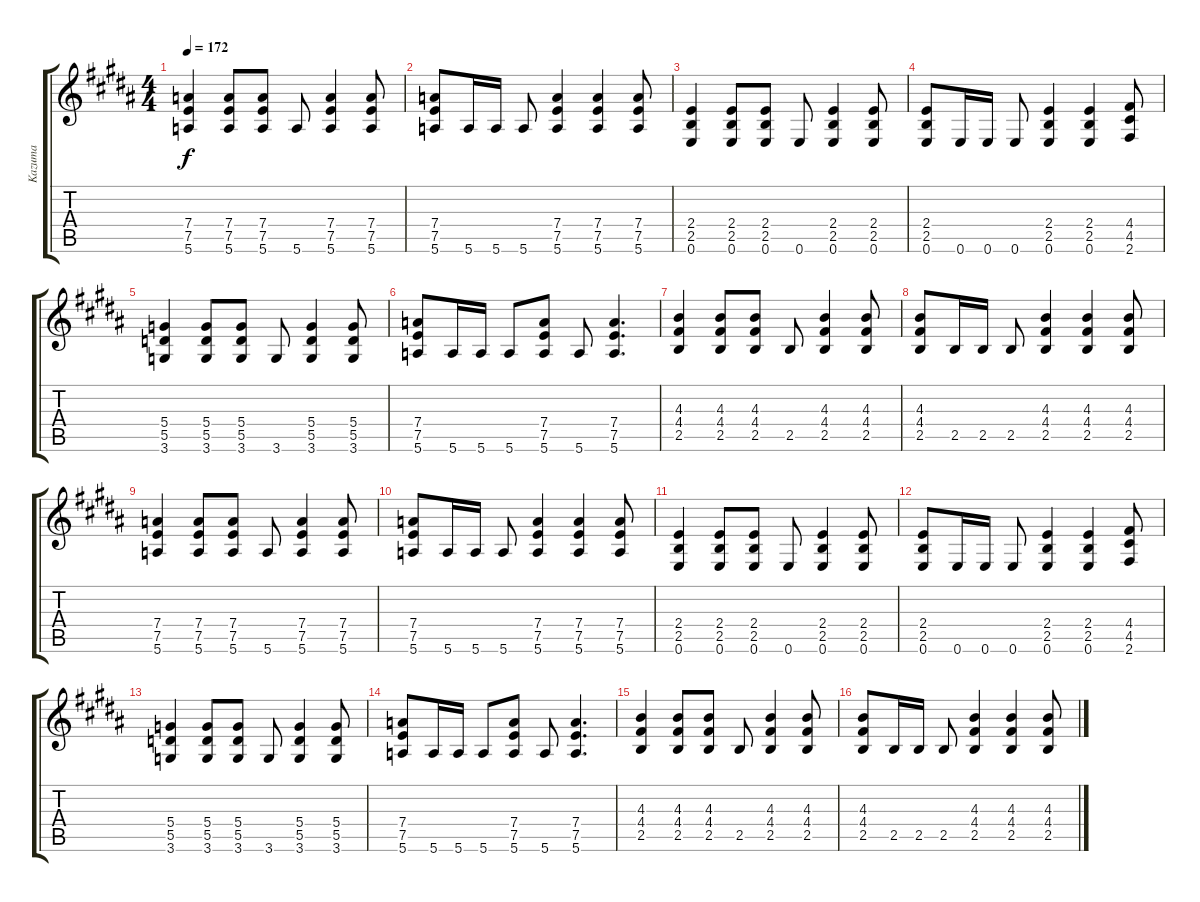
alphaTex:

\track ("Kazuma" "Kazuma") {instrument overdrivenguitar}
\staff {score tabs}
\tuning (E4 B3 G3 D3 A2 E2) {hide}
\ts (4 4)
\tempo 172
\clef g2
\ks b
(7.4 7.5 5.6).4{dy f} (7.4 7.5 5.6).8 (7.4 7.5 5.6).8 5.6.8 (7.4 7.5 5.6).4 (7.4 7.5 5.6).8 |
(7.4 7.5 5.6).8 5.6.16 5.6.16 5.6.8 (7.4 7.5 5.6).4 (7.4 7.5 5.6).4 (7.4 7.5 5.6).8 |
(2.4 2.5 0.6).4 (2.4 2.5 0.6).8 (2.4 2.5 0.6).8 0.6.8 (2.4 2.5 0.6).4 (2.4 2.5 0.6).8 |
(2.4 2.5 0.6).8 0.6.16 0.6.16 0.6.8 (2.4 2.5 0.6).4 (2.4 2.5 0.6).4 (4.4 4.5 2.6).8 |
(5.4 5.5 3.6).4 (5.4 5.5 3.6).8 (5.4 5.5 3.6).8 3.6.8 (5.4 5.5 3.6).4 (5.4 5.5 3.6).8 |
(7.4 7.5 5.6).8 5.6.16 5.6.16 5.6.8 (7.4 7.5 5.6).8 5.6.8 (7.4 7.5 5.6).4{d} |
(4.3 4.4 2.5).4 (4.3 4.4 2.5).8 (4.3 4.4 2.5).8 2.5.8 (4.3 4.4 2.5).4 (4.3 4.4 2.5).8 |
(4.3 4.4 2.5).8 2.5.16 2.5.16 2.5.8 (4.3 4.4 2.5).4 (4.3 4.4 2.5).4 (4.3 4.4 2.5).8 |
(7.4 7.5 5.6).4 (7.4 7.5 5.6).8 (7.4 7.5 5.6).8 5.6.8 (7.4 7.5 5.6).4 (7.4 7.5 5.6).8 |
(7.4 7.5 5.6).8 5.6.16 5.6.16 5.6.8 (7.4 7.5 5.6).4 (7.4 7.5 5.6).4 (7.4 7.5 5.6).8 |
(2.4 2.5 0.6).4 (2.4 2.5 0.6).8 (2.4 2.5 0.6).8 0.6.8 (2.4 2.5 0.6).4 (2.4 2.5 0.6).8 |
(2.4 2.5 0.6).8 0.6.16 0.6.16 0.6.8 (2.4 2.5 0.6).4 (2.4 2.5 0.6).4 (4.4 4.5 2.6).8 |
(5.4 5.5 3.6).4 (5.4 5.5 3.6).8 (5.4 5.5 3.6).8 3.6.8 (5.4 5.5 3.6).4 (5.4 5.5 3.6).8 |
(7.4 7.5 5.6).8 5.6.16 5.6.16 5.6.8 (7.4 7.5 5.6).8 5.6.8 (7.4 7.5 5.6).4{d} |
(4.3 4.4 2.5).4 (4.3 4.4 2.5).8 (4.3 4.4 2.5).8 2.5.8 (4.3 4.4 2.5).4 (4.3 4.4 2.5).8 |
(4.3 4.4 2.5).8 2.5.16 2.5.16 2.5.8 (4.3 4.4 2.5).4 (4.3 4.4 2.5).4 (4.3 4.4 2.5).8
